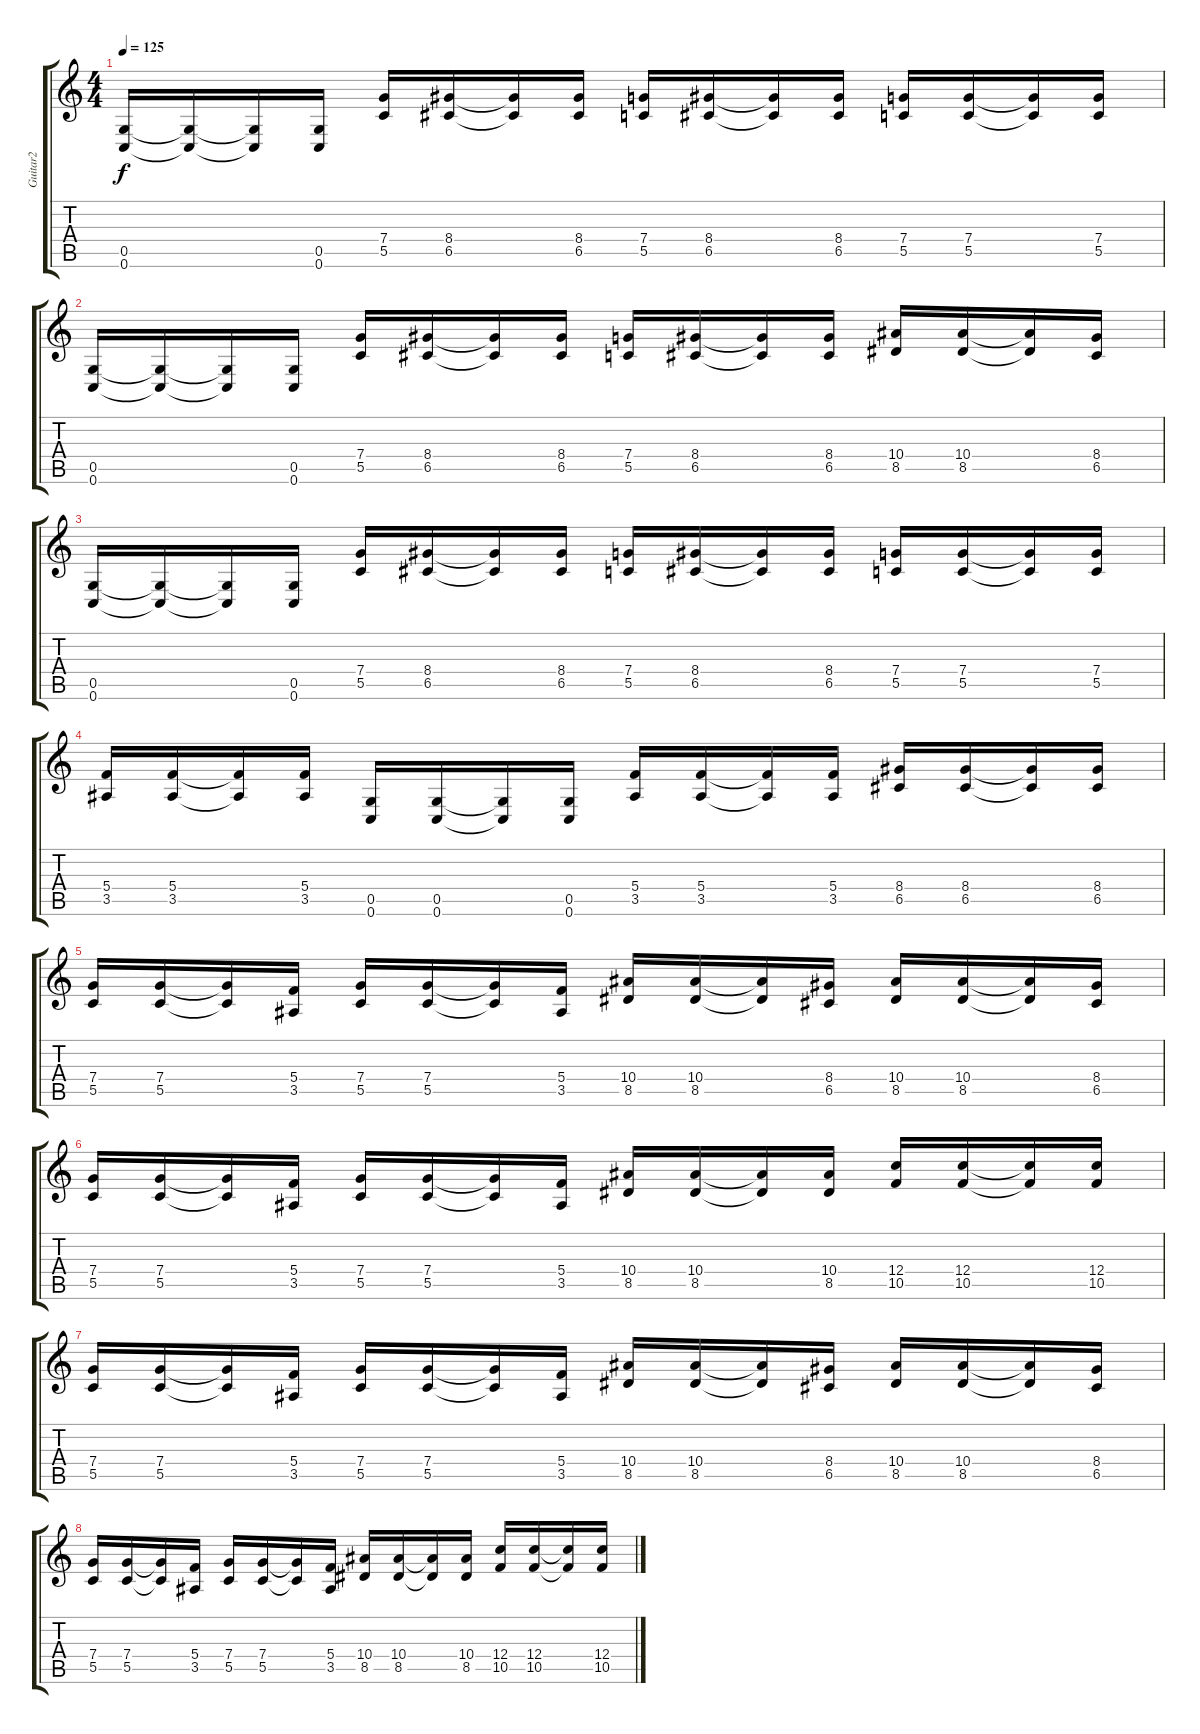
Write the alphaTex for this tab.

\track ("Guitar2" "Guitar2") {instrument distortionguitar}
\staff {score tabs}
\tuning (D4 A3 F3 C3 G2 C2) {hide}
\ts (4 4)
\tempo 125
\clef g2
\ks c
(0.5 0.6).16{dy f} (0.5{t} 0.6{t}).16 (0.5{t} 0.6{t}).16 (0.5 0.6).16 (7.4 5.5).16 (8.4 6.5).16 (8.4{t} 6.5{t}).16 (8.4 6.5).16 (7.4 5.5).16 (8.4 6.5).16 (8.4{t} 6.5{t}).16 (8.4 6.5).16 (7.4 5.5).16 (7.4 5.5).16 (7.4{t} 5.5{t}).16 (7.4 5.5).16 |
(0.5 0.6).16 (0.5{t} 0.6{t}).16 (0.5{t} 0.6{t}).16 (0.5 0.6).16 (7.4 5.5).16 (8.4 6.5).16 (8.4{t} 6.5{t}).16 (8.4 6.5).16 (7.4 5.5).16 (8.4 6.5).16 (8.4{t} 6.5{t}).16 (8.4 6.5).16 (10.4 8.5).16 (10.4 8.5).16 (10.4{t} 8.5{t}).16 (8.4 6.5).16 |
(0.5 0.6).16 (0.5{t} 0.6{t}).16 (0.5{t} 0.6{t}).16 (0.5 0.6).16 (7.4 5.5).16 (8.4 6.5).16 (8.4{t} 6.5{t}).16 (8.4 6.5).16 (7.4 5.5).16 (8.4 6.5).16 (8.4{t} 6.5{t}).16 (8.4 6.5).16 (7.4 5.5).16 (7.4 5.5).16 (7.4{t} 5.5{t}).16 (7.4 5.5).16 |
(5.4 3.5).16 (5.4 3.5).16 (5.4{t} 3.5{t}).16 (5.4 3.5).16 (0.5 0.6).16 (0.5 0.6).16 (0.5{t} 0.6{t}).16 (0.5 0.6).16 (5.4 3.5).16 (5.4 3.5).16 (5.4{t} 3.5{t}).16 (5.4 3.5).16 (8.4 6.5).16 (8.4 6.5).16 (8.4{t} 6.5{t}).16 (8.4 6.5).16 |
(7.4 5.5).16 (7.4 5.5).16 (7.4{t} 5.5{t}).16 (5.4 3.5).16 (7.4 5.5).16 (7.4 5.5).16 (7.4{t} 5.5{t}).16 (5.4 3.5).16 (10.4 8.5).16 (10.4 8.5).16 (10.4{t} 8.5{t}).16 (8.4 6.5).16 (10.4 8.5).16 (10.4 8.5).16 (10.4{t} 8.5{t}).16 (8.4 6.5).16 |
(7.4 5.5).16 (7.4 5.5).16 (7.4{t} 5.5{t}).16 (5.4 3.5).16 (7.4 5.5).16 (7.4 5.5).16 (7.4{t} 5.5{t}).16 (5.4 3.5).16 (10.4 8.5).16 (10.4 8.5).16 (10.4{t} 8.5{t}).16 (10.4 8.5).16 (12.4 10.5).16 (12.4 10.5).16 (12.4{t} 10.5{t}).16 (12.4 10.5).16 |
(7.4 5.5).16 (7.4 5.5).16 (7.4{t} 5.5{t}).16 (5.4 3.5).16 (7.4 5.5).16 (7.4 5.5).16 (7.4{t} 5.5{t}).16 (5.4 3.5).16 (10.4 8.5).16 (10.4 8.5).16 (10.4{t} 8.5{t}).16 (8.4 6.5).16 (10.4 8.5).16 (10.4 8.5).16 (10.4{t} 8.5{t}).16 (8.4 6.5).16 |
(7.4 5.5).16 (7.4 5.5).16 (7.4{t} 5.5{t}).16 (5.4 3.5).16 (7.4 5.5).16 (7.4 5.5).16 (7.4{t} 5.5{t}).16 (5.4 3.5).16 (10.4 8.5).16 (10.4 8.5).16 (10.4{t} 8.5{t}).16 (10.4 8.5).16 (12.4 10.5).16 (12.4 10.5).16 (12.4{t} 10.5{t}).16 (12.4 10.5).16
